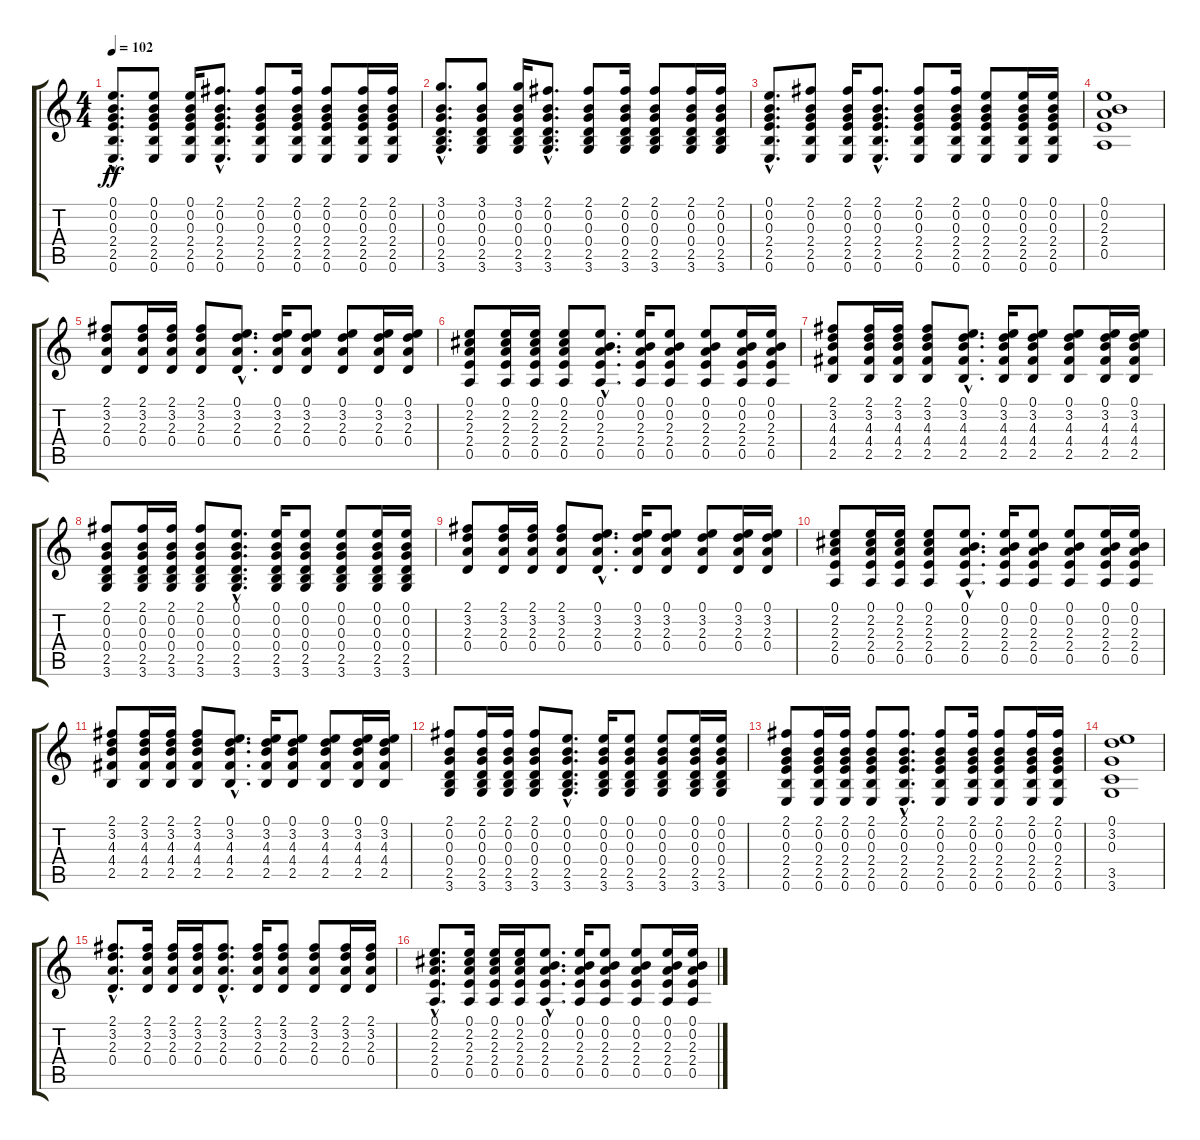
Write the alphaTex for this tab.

\track "" {instrument acousticguitarsteel}
\staff {score tabs}
\tuning (E4 B3 G3 D3 A2 E2) {hide}
\ts (4 4)
\tempo 102
\clef g2
\ks c
(0.1{hac} 0.2{hac} 0.3{hac} 2.4{hac} 2.5{hac} 0.6{hac}).8{d dy ff} (0.1 0.2 0.3 2.4 2.5 0.6).8 (0.1 0.2 0.3 2.4 2.5 0.6).16 (2.1{hac} 0.2{hac} 0.3{hac} 2.4{hac} 2.5{hac} 0.6{hac}).8{d} (2.1 0.2 0.3 2.4 2.5 0.6).8 (2.1 0.2 0.3 2.4 2.5 0.6).16 (2.1 0.2 0.3 2.4 2.5 0.6).8 (2.1 0.2 0.3 2.4 2.5 0.6).16 (2.1 0.2 0.3 2.4 2.5 0.6).16 |
(3.1{hac} 0.2{hac} 0.3{hac} 0.4{hac} 2.5{hac} 3.6{hac}).8{d} (3.1 0.2 0.3 0.4 2.5 3.6).8 (3.1 0.2 0.3 0.4 2.5 3.6).16 (2.1{hac} 0.2{hac} 0.3{hac} 0.4{hac} 2.5{hac} 3.6{hac}).8{d} (2.1 0.2 0.3 0.4 2.5 3.6).8 (2.1 0.2 0.3 0.4 2.5 3.6).16 (2.1 0.2 0.3 0.4 2.5 3.6).8 (2.1 0.2 0.3 0.4 2.5 3.6).16 (2.1 0.2 0.3 0.4 2.5 3.6).16 |
(0.1{hac} 0.2{hac} 0.3{hac} 2.4{hac} 2.5{hac} 0.6{hac}).8{d} (2.1 0.2 0.3 2.4 2.5 0.6).8 (2.1 0.2 0.3 2.4 2.5 0.6).16 (2.1{hac} 0.2{hac} 0.3{hac} 2.4{hac} 2.5{hac} 0.6{hac}).8{d} (2.1 0.2 0.3 2.4 2.5 0.6).8 (2.1 0.2 0.3 2.4 2.5 0.6).16 (0.1 0.2 0.3 2.4 2.5 0.6).8 (0.1 0.2 0.3 2.4 2.5 0.6).16 (0.1 0.2 0.3 2.4 2.5 0.6).16 |
(0.1 0.2 2.3 2.4 0.5).1 |
(2.1 3.2 2.3 0.4).8 (2.1 3.2 2.3 0.4).16 (2.1 3.2 2.3 0.4).16 (2.1 3.2 2.3 0.4).8 (0.1{hac} 3.2{hac} 2.3{hac} 0.4{hac}).8{d} (0.1 3.2 2.3 0.4).16 (0.1 3.2 2.3 0.4).8 (0.1 3.2 2.3 0.4).8 (0.1 3.2 2.3 0.4).16 (0.1 3.2 2.3 0.4).16 |
(0.1 2.2 2.3 2.4 0.5).8 (0.1 2.2 2.3 2.4 0.5).16 (0.1 2.2 2.3 2.4 0.5).16 (0.1 2.2 2.3 2.4 0.5).8 (0.1{hac} 0.2{hac} 2.3{hac} 2.4{hac} 0.5{hac}).8{d} (0.1 0.2 2.3 2.4 0.5).16 (0.1 0.2 2.3 2.4 0.5).8 (0.1 0.2 2.3 2.4 0.5).8 (0.1 0.2 2.3 2.4 0.5).16 (0.1 0.2 2.3 2.4 0.5).16 |
(2.1 3.2 4.3 4.4 2.5).8 (2.1 3.2 4.3 4.4 2.5).16 (2.1 3.2 4.3 4.4 2.5).16 (2.1 3.2 4.3 4.4 2.5).8 (0.1{hac} 3.2{hac} 4.3{hac} 4.4{hac} 2.5{hac}).8{d} (0.1 3.2 4.3 4.4 2.5).16 (0.1 3.2 4.3 4.4 2.5).8 (0.1 3.2 4.3 4.4 2.5).8 (0.1 3.2 4.3 4.4 2.5).16 (0.1 3.2 4.3 4.4 2.5).16 |
(2.1 0.2 0.3 0.4 2.5 3.6).8 (2.1 0.2 0.3 0.4 2.5 3.6).16 (2.1 0.2 0.3 0.4 2.5 3.6).16 (2.1 0.2 0.3 0.4 2.5 3.6).8 (0.1{hac} 0.2{hac} 0.3{hac} 0.4{hac} 2.5{hac} 3.6{hac}).8{d} (0.1 0.2 0.3 0.4 2.5 3.6).16 (0.1 0.2 0.3 0.4 2.5 3.6).8 (0.1 0.2 0.3 0.4 2.5 3.6).8 (0.1 0.2 0.3 0.4 2.5 3.6).16 (0.1 0.2 0.3 0.4 2.5 3.6).16 |
(2.1 3.2 2.3 0.4).8 (2.1 3.2 2.3 0.4).16 (2.1 3.2 2.3 0.4).16 (2.1 3.2 2.3 0.4).8 (0.1{hac} 3.2{hac} 2.3{hac} 0.4{hac}).8{d} (0.1 3.2 2.3 0.4).16 (0.1 3.2 2.3 0.4).8 (0.1 3.2 2.3 0.4).8 (0.1 3.2 2.3 0.4).16 (0.1 3.2 2.3 0.4).16 |
(0.1 2.2 2.3 2.4 0.5).8 (0.1 2.2 2.3 2.4 0.5).16 (0.1 2.2 2.3 2.4 0.5).16 (0.1 2.2 2.3 2.4 0.5).8 (0.1{hac} 0.2{hac} 2.3{hac} 2.4{hac} 0.5{hac}).8{d} (0.1 0.2 2.3 2.4 0.5).16 (0.1 0.2 2.3 2.4 0.5).8 (0.1 0.2 2.3 2.4 0.5).8 (0.1 0.2 2.3 2.4 0.5).16 (0.1 0.2 2.3 2.4 0.5).16 |
(2.1 3.2 4.3 4.4 2.5).8 (2.1 3.2 4.3 4.4 2.5).16 (2.1 3.2 4.3 4.4 2.5).16 (2.1 3.2 4.3 4.4 2.5).8 (0.1{hac} 3.2{hac} 4.3{hac} 4.4{hac} 2.5{hac}).8{d} (0.1 3.2 4.3 4.4 2.5).16 (0.1 3.2 4.3 4.4 2.5).8 (0.1 3.2 4.3 4.4 2.5).8 (0.1 3.2 4.3 4.4 2.5).16 (0.1 3.2 4.3 4.4 2.5).16 |
(2.1 0.2 0.3 0.4 2.5 3.6).8 (2.1 0.2 0.3 0.4 2.5 3.6).16 (2.1 0.2 0.3 0.4 2.5 3.6).16 (2.1 0.2 0.3 0.4 2.5 3.6).8 (0.1{hac} 0.2{hac} 0.3{hac} 0.4{hac} 2.5{hac} 3.6{hac}).8{d} (0.1 0.2 0.3 0.4 2.5 3.6).16 (0.1 0.2 0.3 0.4 2.5 3.6).8 (0.1 0.2 0.3 0.4 2.5 3.6).8 (0.1 0.2 0.3 0.4 2.5 3.6).16 (0.1 0.2 0.3 0.4 2.5 3.6).16 |
(2.1 0.2 0.3 2.4 2.5 0.6).8 (2.1 0.2 0.3 2.4 2.5 0.6).16 (2.1 0.2 0.3 2.4 2.5 0.6).16 (2.1 0.2 0.3 2.4 2.5 0.6).8 (2.1{hac} 0.2{hac} 0.3{hac} 2.4{hac} 2.5{hac} 0.6{hac}).8{d} (2.1 0.2 0.3 2.4 2.5 0.6).8 (2.1 0.2 0.3 2.4 2.5 0.6).16 (2.1 0.2 0.3 2.4 2.5 0.6).8 (2.1 0.2 0.3 2.4 2.5 0.6).16 (2.1 0.2 0.3 2.4 2.5 0.6).16 |
(0.1 3.2 0.3 3.5 3.6).1 |
(2.1{hac} 3.2{hac} 2.3{hac} 0.4{hac}).8{d} (2.1 3.2 2.3 0.4).16 (2.1 3.2 2.3 0.4).16 (2.1 3.2 2.3 0.4).16 (2.1{hac} 3.2{hac} 2.3{hac} 0.4{hac}).8{d} (2.1 3.2 2.3 0.4).16 (2.1 3.2 2.3 0.4).8 (2.1 3.2 2.3 0.4).8 (2.1 3.2 2.3 0.4).16 (2.1 3.2 2.3 0.4).16 |
(0.1{hac} 2.2{hac} 2.3{hac} 2.4{hac} 0.5{hac}).8{d} (0.1 2.2 2.3 2.4 0.5).16 (0.1 2.2 2.3 2.4 0.5).16 (0.1 2.2 2.3 2.4 0.5).16 (0.1{hac} 0.2{hac} 2.3{hac} 2.4{hac} 0.5{hac}).8{d} (0.1 0.2 2.3 2.4 0.5).16 (0.1 0.2 2.3 2.4 0.5).8 (0.1 0.2 2.3 2.4 0.5).8 (0.1 0.2 2.3 2.4 0.5).16 (0.1 0.2 2.3 2.4 0.5).16
